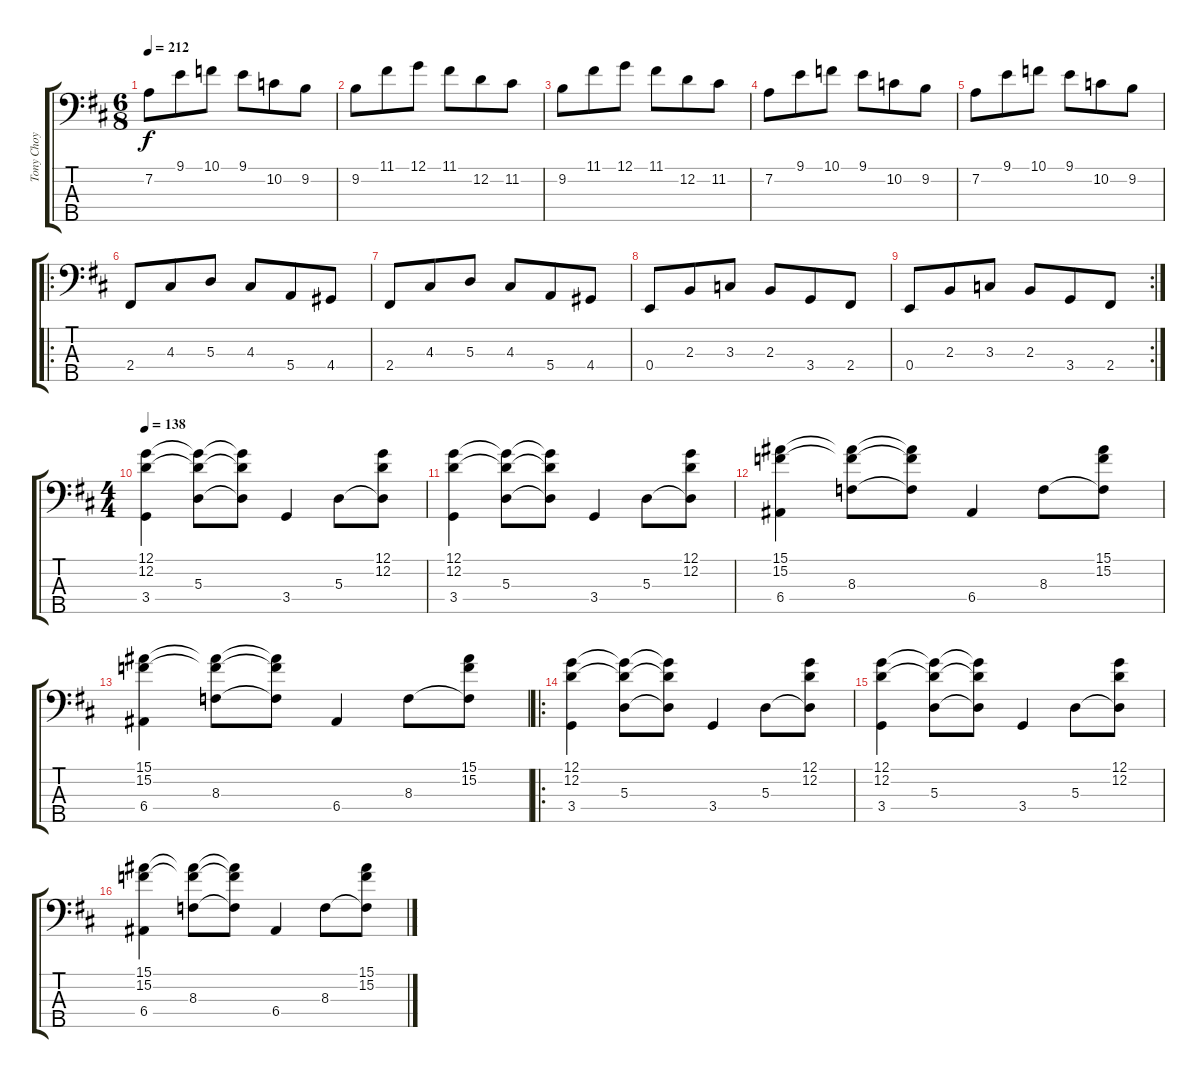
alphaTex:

\track ("Tony Choy" "Tony Choy") {instrument electricbassfinger}
\staff {score tabs}
\tuning (G2 D2 A1 E1 B0) {hide}
\ts (6 8)
\tempo 212
\clef f4
\ks d
7.2.8{dy f} 9.1.8 10.1.8 9.1.8 10.2.8 9.2.8 |
9.2.8 11.1.8 12.1.8 11.1.8 12.2.8 11.2.8 |
9.2.8 11.1.8 12.1.8 11.1.8 12.2.8 11.2.8 |
7.2.8 9.1.8 10.1.8 9.1.8 10.2.8 9.2.8 |
7.2.8 9.1.8 10.1.8 9.1.8 10.2.8 9.2.8 |
\ro
2.4.8 4.3.8 5.3.8 4.3.8 5.4.8 4.4.8 |
2.4.8 4.3.8 5.3.8 4.3.8 5.4.8 4.4.8 |
0.4.8 2.3.8 3.3.8 2.3.8 3.4.8 2.4.8 |
\rc 2
0.4.8 2.3.8 3.3.8 2.3.8 3.4.8 2.4.8 |
\ts (4 4)
\tempo 138
(12.1 12.2 3.4).4 (12.1{t} 12.2{t} 5.3).8 (12.1{t} 12.2{t} 5.3{t}).8 3.4.4 5.3.8 (12.1 12.2 5.3{t}).8 |
(12.1 12.2 3.4).4 (12.1{t} 12.2{t} 5.3).8 (12.1{t} 12.2{t} 5.3{t}).8 3.4.4 5.3.8 (12.1 12.2 5.3{t}).8 |
(15.1 15.2 6.4).4 (15.1{t} 15.2{t} 8.3).8 (15.1{t} 15.2{t} 8.3{t}).8 6.4.4 8.3.8 (15.1 15.2 8.3{t}).8 |
(15.1 15.2 6.4).4 (15.1{t} 15.2{t} 8.3).8 (15.1{t} 15.2{t} 8.3{t}).8 6.4.4 8.3.8 (15.1 15.2 8.3{t}).8 |
\ro
(12.1 12.2 3.4).4 (12.1{t} 12.2{t} 5.3).8 (12.1{t} 12.2{t} 5.3{t}).8 3.4.4 5.3.8 (12.1 12.2 5.3{t}).8 |
(12.1 12.2 3.4).4 (12.1{t} 12.2{t} 5.3).8 (12.1{t} 12.2{t} 5.3{t}).8 3.4.4 5.3.8 (12.1 12.2 5.3{t}).8 |
(15.1 15.2 6.4).4 (15.1{t} 15.2{t} 8.3).8 (15.1{t} 15.2{t} 8.3{t}).8 6.4.4 8.3.8 (15.1 15.2 8.3{t}).8
